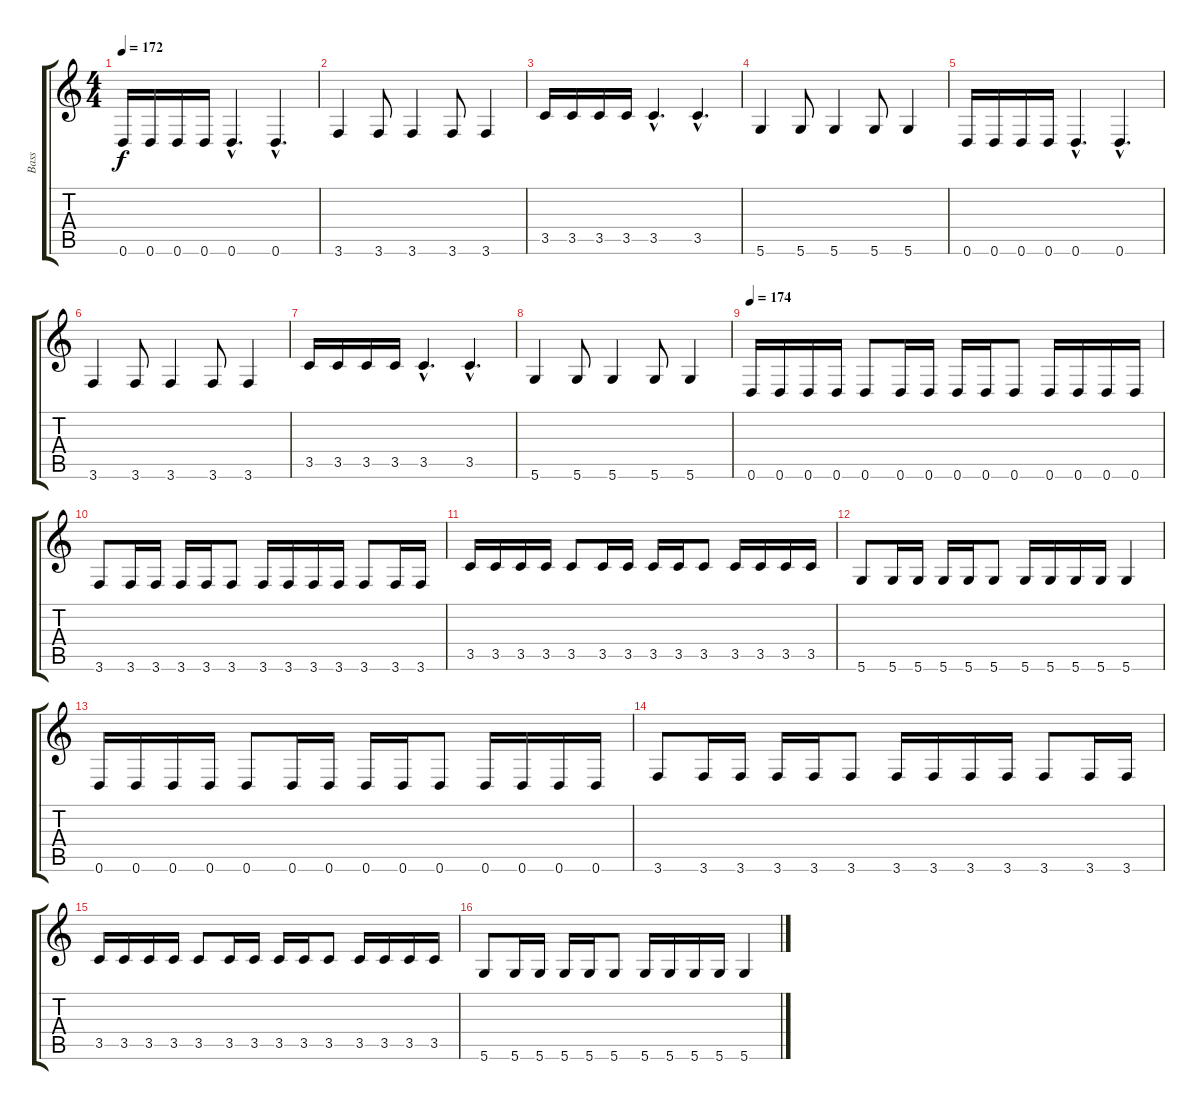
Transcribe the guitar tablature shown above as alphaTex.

\track ("Bass" "Bass") {instrument electricbassfinger}
\staff {score tabs}
\tuning (E4 B3 G3 D3 A2 D2) {hide}
\ts (4 4)
\tempo 172
\clef g2
\ks c
0.6.16{dy f} 0.6.16 0.6.16 0.6.16 0.6{hac}.4{d} 0.6{hac}.4{d} |
3.6.4 3.6.8 3.6.4 3.6.8 3.6.4 |
3.5.16 3.5.16 3.5.16 3.5.16 3.5{hac}.4{d} 3.5{hac}.4{d} |
5.6.4 5.6.8 5.6.4 5.6.8 5.6.4 |
0.6.16 0.6.16 0.6.16 0.6.16 0.6{hac}.4{d} 0.6{hac}.4{d} |
3.6.4 3.6.8 3.6.4 3.6.8 3.6.4 |
3.5.16 3.5.16 3.5.16 3.5.16 3.5{hac}.4{d} 3.5{hac}.4{d} |
5.6.4 5.6.8 5.6.4 5.6.8 5.6.4 |
\tempo 174
0.6.16 0.6.16 0.6.16 0.6.16 0.6.8 0.6.16 0.6.16 0.6.16 0.6.16 0.6.8 0.6.16 0.6.16 0.6.16 0.6.16 |
3.6.8 3.6.16 3.6.16 3.6.16 3.6.16 3.6.8 3.6.16 3.6.16 3.6.16 3.6.16 3.6.8 3.6.16 3.6.16 |
3.5.16 3.5.16 3.5.16 3.5.16 3.5.8 3.5.16 3.5.16 3.5.16 3.5.16 3.5.8 3.5.16 3.5.16 3.5.16 3.5.16 |
5.6.8 5.6.16 5.6.16 5.6.16 5.6.16 5.6.8 5.6.16 5.6.16 5.6.16 5.6.16 5.6.4 |
0.6.16 0.6.16 0.6.16 0.6.16 0.6.8 0.6.16 0.6.16 0.6.16 0.6.16 0.6.8 0.6.16 0.6.16 0.6.16 0.6.16 |
3.6.8 3.6.16 3.6.16 3.6.16 3.6.16 3.6.8 3.6.16 3.6.16 3.6.16 3.6.16 3.6.8 3.6.16 3.6.16 |
3.5.16 3.5.16 3.5.16 3.5.16 3.5.8 3.5.16 3.5.16 3.5.16 3.5.16 3.5.8 3.5.16 3.5.16 3.5.16 3.5.16 |
5.6.8 5.6.16 5.6.16 5.6.16 5.6.16 5.6.8 5.6.16 5.6.16 5.6.16 5.6.16 5.6.4
